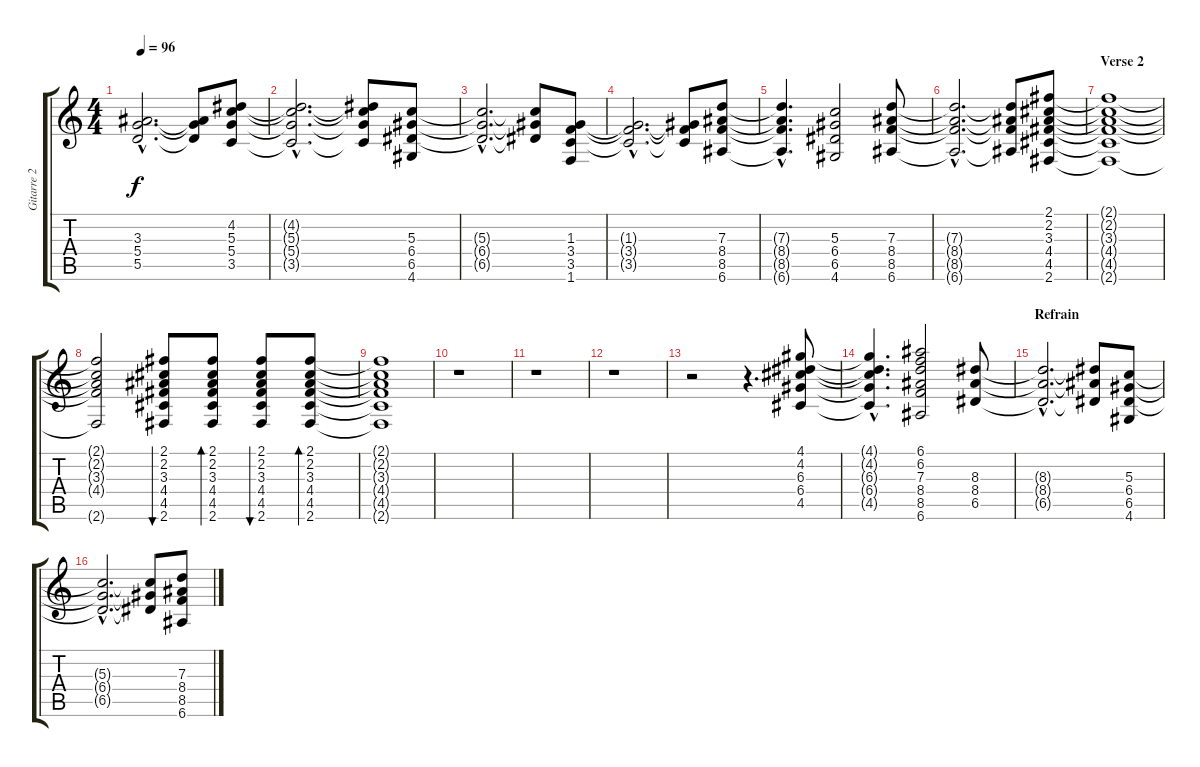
\track ("Gitarre 2" "Gitarre 2") {instrument overdrivenguitar}
\staff {score tabs}
\tuning (E4 B3 G3 D3 A2 E2) {hide}
\ts (4 4)
\tempo 96
\clef g2
\ks c
(3.3{hac t} 5.4{hac t} 5.5{hac t}).2{d dy f} (3.3{t} 5.4{t} 5.5{t}).8 (4.2 5.3 5.4 3.5).8 |
(4.2{hac t} 5.3{hac t} 5.4{hac t} 3.5{hac t}).2{d} (4.2{t} 5.3{t} 5.4{t} 3.5{t}).8 (5.3 6.4 6.5 4.6).8 |
(5.3{hac t} 6.4{hac t} 6.5{hac t}).2{d} (5.3{t} 6.4{t} 6.5{t}).8 (1.3 3.4 3.5 1.6).8 |
(1.3{hac t} 3.4{hac t} 3.5{hac t}).2{d} (1.3{t} 3.4{t} 3.5{t}).8 (7.3 8.4 8.5 6.6).8 |
(7.3{hac t} 8.4{hac t} 8.5{hac t} 6.6{hac t}).4{d} (5.3 6.4 6.5 4.6).2 (7.3 8.4 8.5 6.6).8 |
(7.3{hac t} 8.4{hac t} 8.5{hac t} 6.6{hac t}).2{d} (7.3{t} 8.4{t} 8.5{t} 6.6{t}).8 (2.1 2.2 3.3 4.4 4.5 2.6).8{instrument electricguitarclean} |
\section ("" "Verse 2")
(2.1{t} 2.2{t} 3.3{t} 4.4{t} 4.5{t} 2.6{t}).1 |
(2.1{t} 2.2{t} 3.3{t} 4.4{t} 2.6{t}).2 (2.1 2.2 3.3 4.4 4.5 2.6).8{bu 30} (2.1 2.2 3.3 4.4 4.5 2.6).8{bd 30} (2.1 2.2 3.3 4.4 4.5 2.6).8{bu 30} (2.1 2.2 3.3 4.4 4.5 2.6).8{bd 30} |
(2.1{t} 2.2{t} 3.3{t} 4.4{t} 4.5{t} 2.6{t}).1 |
r.1 |
r.1 |
r.1 |
r.2 r.4{d} (4.1 4.2 6.3 6.4 4.5).8{instrument overdrivenguitar} |
(4.1{hac t} 4.2{hac t} 6.3{hac t} 6.4{hac t} 4.5{hac t}).4{d} (6.1 6.2 7.3 8.4 8.5 6.6).2 (8.3 8.4 6.5).8 |
\section ("" "Refrain")
(8.3{hac t} 8.4{hac t} 6.5{hac t}).2{d} (8.3{t} 8.4{t} 6.5{t}).8 (5.3 6.4 6.5 4.6).8 |
(5.3{hac t} 6.4{hac t} 6.5{hac t}).2{d} (5.3{t} 6.4{t} 6.5{t}).8 (7.3 8.4 8.5 6.6).8
